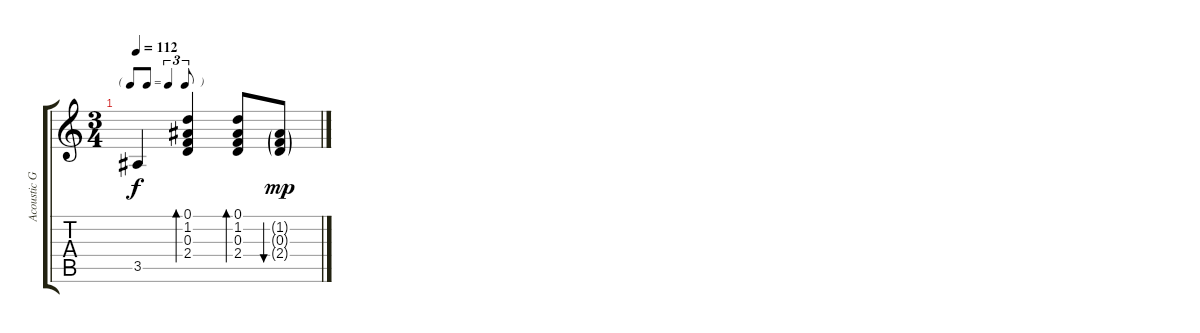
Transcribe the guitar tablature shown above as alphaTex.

\track ("Acoustic Guitar" "Acoustic G") {instrument acousticguitarnylon}
\staff {score tabs}
\tuning (D4 A3 F3 C3 G2 D2) {hide}
\ts (3 4)
\tf triplet8th
\tempo 112
\clef g2
\ks c
3.5.4{dy f} (0.1 1.2 0.3 2.4).4{bd 120} (0.1 1.2 0.3 2.4).8{bd 120} (1.2{g} 0.3{g} 2.4{g}).8{bu 120 dy mp}
